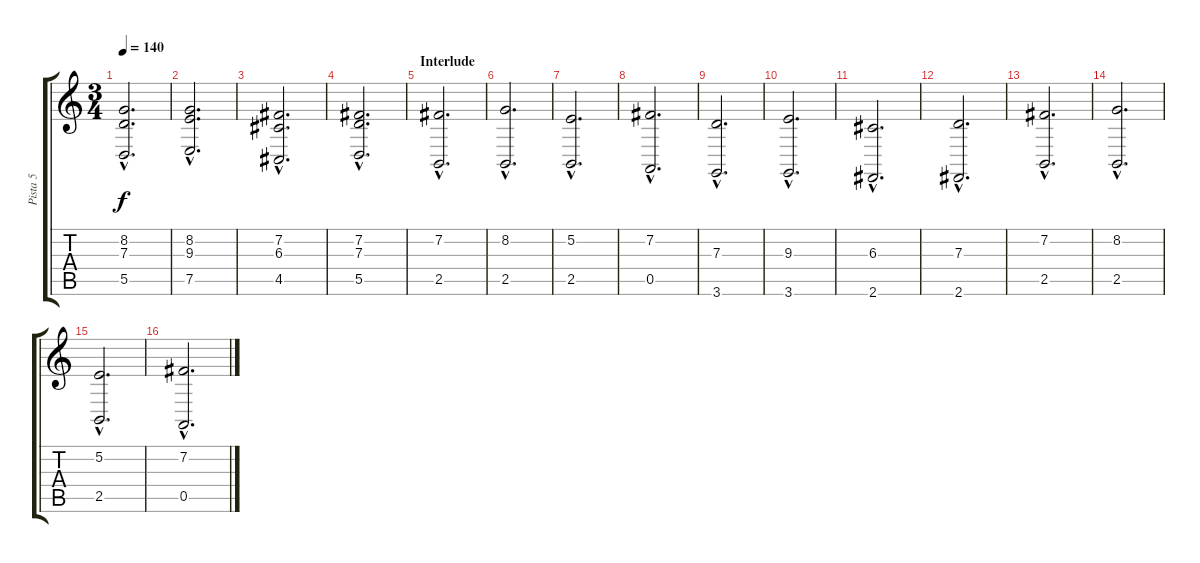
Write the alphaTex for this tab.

\track ("Pista 5" "Pista 5") {instrument stringensemble2}
\staff {score tabs}
\tuning (E4 B3 G3 D3 A2 E2) {hide}
\ts (3 4)
\tempo 140
\clef g2
\ks c
(8.2{hac} 7.3{hac} 5.5{hac}).2{d dy f} |
(8.2{hac} 9.3{hac} 7.5{hac}).2{d} |
(7.2{hac} 6.3{hac} 4.5{hac}).2{d} |
(7.2{hac} 7.3{hac} 5.5{hac}).2{d} |
\section ("" "Interlude")
(7.2{hac} 2.5{hac}).2{d} |
(8.2{hac} 2.5{hac}).2{d} |
(5.2{hac} 2.5{hac}).2{d} |
(7.2{hac} 0.5{hac}).2{d} |
(7.3{hac} 3.6{hac}).2{d} |
(9.3{hac} 3.6{hac}).2{d} |
(6.3{hac} 2.6{hac}).2{d} |
(7.3{hac} 2.6{hac}).2{d} |
(7.2{hac} 2.5{hac}).2{d} |
(8.2{hac} 2.5{hac}).2{d} |
(5.2{hac} 2.5{hac}).2{d} |
(7.2{hac} 0.5{hac}).2{d}
